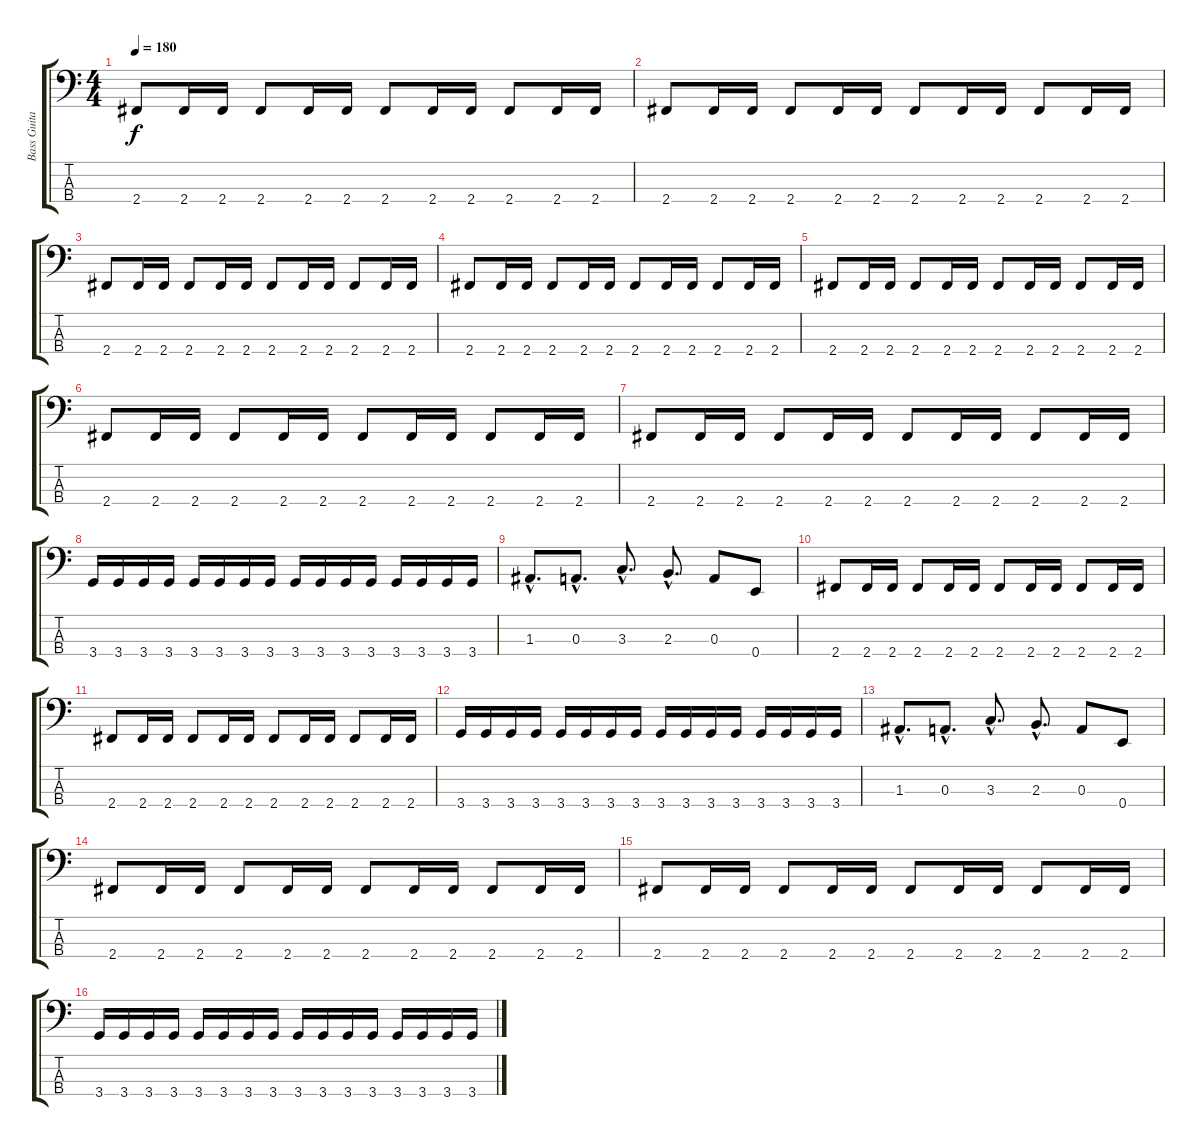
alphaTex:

\track ("Bass Guitar" "Bass Guita") {instrument electricbasspick}
\staff {score tabs}
\tuning (G2 D2 A1 E1) {hide}
\ts (4 4)
\tempo 180
\clef f4
\ks c
2.4.8{dy f} 2.4.16 2.4.16 2.4.8 2.4.16 2.4.16 2.4.8 2.4.16 2.4.16 2.4.8 2.4.16 2.4.16 |
2.4.8 2.4.16 2.4.16 2.4.8 2.4.16 2.4.16 2.4.8 2.4.16 2.4.16 2.4.8 2.4.16 2.4.16 |
2.4.8 2.4.16 2.4.16 2.4.8 2.4.16 2.4.16 2.4.8 2.4.16 2.4.16 2.4.8 2.4.16 2.4.16 |
2.4.8 2.4.16 2.4.16 2.4.8 2.4.16 2.4.16 2.4.8 2.4.16 2.4.16 2.4.8 2.4.16 2.4.16 |
2.4.8 2.4.16 2.4.16 2.4.8 2.4.16 2.4.16 2.4.8 2.4.16 2.4.16 2.4.8 2.4.16 2.4.16 |
2.4.8 2.4.16 2.4.16 2.4.8 2.4.16 2.4.16 2.4.8 2.4.16 2.4.16 2.4.8 2.4.16 2.4.16 |
2.4.8 2.4.16 2.4.16 2.4.8 2.4.16 2.4.16 2.4.8 2.4.16 2.4.16 2.4.8 2.4.16 2.4.16 |
3.4.16 3.4.16 3.4.16 3.4.16 3.4.16 3.4.16 3.4.16 3.4.16 3.4.16 3.4.16 3.4.16 3.4.16 3.4.16 3.4.16 3.4.16 3.4.16 |
1.3{hac}.8{d} 0.3{hac}.8{d} 3.3{hac}.8{d} 2.3{hac}.8{d} 0.3.8 0.4.8 |
2.4.8 2.4.16 2.4.16 2.4.8 2.4.16 2.4.16 2.4.8 2.4.16 2.4.16 2.4.8 2.4.16 2.4.16 |
2.4.8 2.4.16 2.4.16 2.4.8 2.4.16 2.4.16 2.4.8 2.4.16 2.4.16 2.4.8 2.4.16 2.4.16 |
3.4.16 3.4.16 3.4.16 3.4.16 3.4.16 3.4.16 3.4.16 3.4.16 3.4.16 3.4.16 3.4.16 3.4.16 3.4.16 3.4.16 3.4.16 3.4.16 |
1.3{hac}.8{d} 0.3{hac}.8{d} 3.3{hac}.8{d} 2.3{hac}.8{d} 0.3.8 0.4.8 |
2.4.8 2.4.16 2.4.16 2.4.8 2.4.16 2.4.16 2.4.8 2.4.16 2.4.16 2.4.8 2.4.16 2.4.16 |
2.4.8 2.4.16 2.4.16 2.4.8 2.4.16 2.4.16 2.4.8 2.4.16 2.4.16 2.4.8 2.4.16 2.4.16 |
3.4.16 3.4.16 3.4.16 3.4.16 3.4.16 3.4.16 3.4.16 3.4.16 3.4.16 3.4.16 3.4.16 3.4.16 3.4.16 3.4.16 3.4.16 3.4.16
